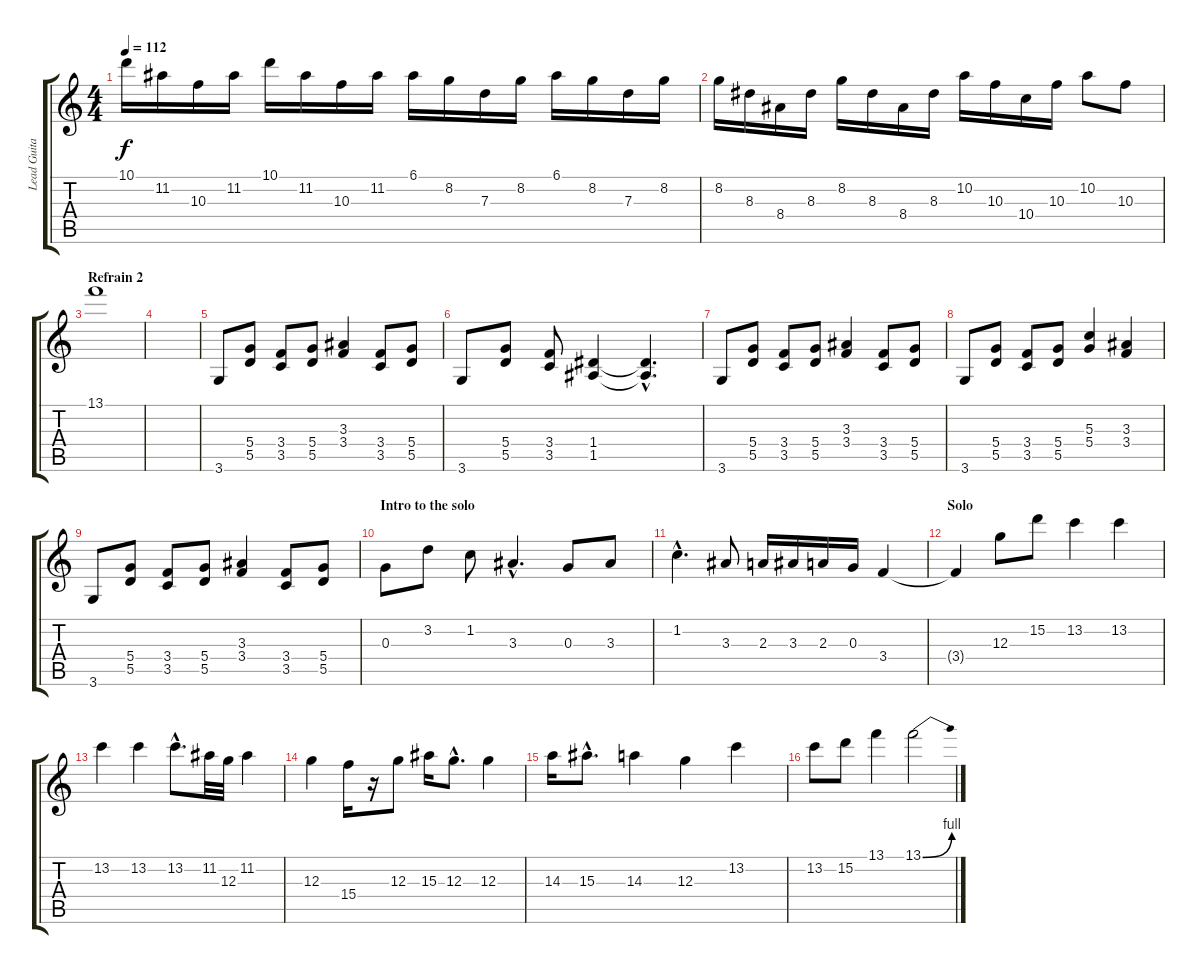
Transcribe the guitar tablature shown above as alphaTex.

\track ("Lead Guitar" "Lead Guita") {instrument overdrivenguitar}
\staff {score tabs}
\tuning (E4 B3 G3 D3 A2 E2) {hide}
\ts (4 4)
\tempo 112
\clef g2
\ks c
10.1.16{dy f} 11.2.16 10.3.16 11.2.16 10.1.16 11.2.16 10.3.16 11.2.16 6.1.16 8.2.16 7.3.16 8.2.16 6.1.16 8.2.16 7.3.16 8.2.16 |
8.2.16 8.3.16 8.4.16 8.3.16 8.2.16 8.3.16 8.4.16 8.3.16 10.2.16 10.3.16 10.4.16 10.3.16 10.2.8 10.3.8 |
\section ("" "Refrain 2")
13.1.1 |
|
3.6.8 (5.4 5.5).8 (3.4 3.5).8 (5.4 5.5).8 (3.3 3.4).4 (3.4 3.5).8 (5.4 5.5).8 |
3.6.8 (5.4 5.5).8 (3.4 3.5).8 (1.4 1.5).4 (1.4{hac t} 1.5{hac t}).4{d} |
3.6.8 (5.4 5.5).8 (3.4 3.5).8 (5.4 5.5).8 (3.3 3.4).4 (3.4 3.5).8 (5.4 5.5).8 |
3.6.8 (5.4 5.5).8 (3.4 3.5).8 (5.4 5.5).8 (5.3 5.4).4 (3.3 3.4).4 |
3.6.8 (5.4 5.5).8 (3.4 3.5).8 (5.4 5.5).8 (3.3 3.4).4 (3.4 3.5).8 (5.4 5.5).8 |
\section ("" "Intro to the solo")
0.3.8 3.2.8 1.2.8 3.3{hac}.4{d} 0.3.8 3.3.8 |
1.2{hac}.4{d} 3.3.8 2.3.16 3.3.16 2.3.16 0.3.16 3.4.4 |
\section ("" "Solo")
3.4{t}.4 12.3.8 15.2.8 13.2.4 13.2.4 |
13.2.4 13.2.4 13.2{hac}.8{d} 11.2.32 12.3.32 11.2.4 |
12.3.4 15.4.16 r.16 12.3.8 15.3.16 12.3{hac}.8{d} 12.3.4 |
14.3.16 15.3{hac}.8{d} 14.3.4 12.3.4 13.2.4 |
13.2.8 15.2.8 13.1.4 13.1{be (bend 0 0 60 4)}.2
